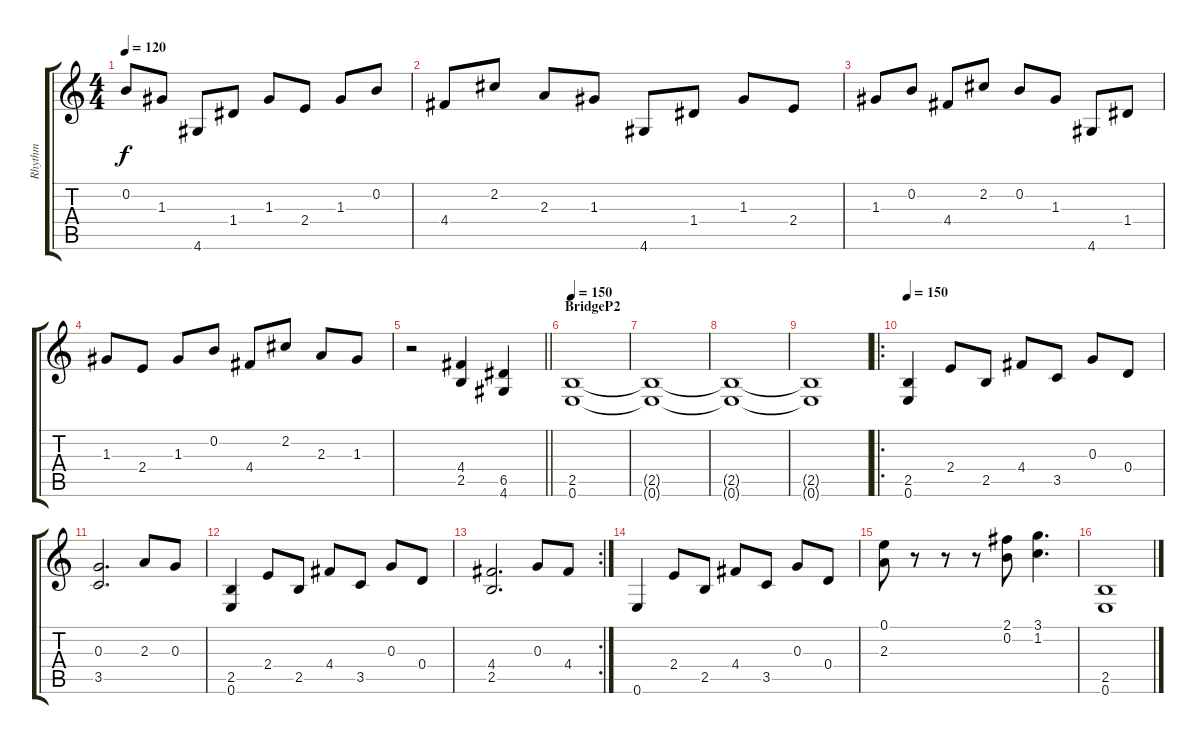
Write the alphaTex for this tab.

\track ("Rhythm" "Rhythm") {instrument distortionguitar}
\staff {score tabs}
\tuning (E4 B3 G3 D3 A2 E2) {hide}
\ts (4 4)
\tempo 120
\clef g2
\ks c
0.2.8{dy f} 1.3.8 4.6.8 1.4.8 1.3.8 2.4.8 1.3.8 0.2.8 |
4.4.8 2.2.8 2.3.8 1.3.8 4.6.8 1.4.8 1.3.8 2.4.8 |
1.3.8 0.2.8 4.4.8 2.2.8 0.2.8 1.3.8 4.6.8 1.4.8 |
1.3.8 2.4.8 1.3.8 0.2.8 4.4.8 2.2.8 2.3.8 1.3.8 |
\barLineRight lightlight
r.2 (4.4 2.5).4 (6.5 4.6).4 |
\section ("" "BridgeP2")
\tempo 150
(2.5 0.6).1 |
(2.5{t} 0.6{t}).1 |
(2.5{t} 0.6{t}).1 |
(2.5{t} 0.6{t}).1 |
\ro
\tempo 150
(2.5 0.6).4{instrument electricguitarclean} 2.4.8 2.5.8 4.4.8 3.5.8 0.3.8 0.4.8 |
(0.3 3.5).2{d} 2.3.8 0.3.8 |
(2.5 0.6).4 2.4.8 2.5.8 4.4.8 3.5.8 0.3.8 0.4.8 |
\rc 2
(4.4 2.5).2{d} 0.3.8 4.4.8 |
0.6.4 2.4.8 2.5.8 4.4.8 3.5.8 0.3.8 0.4.8 |
(0.1 2.3).8 r.8 r.8 r.8 (2.1 0.2).8 (3.1 1.2).4{d} |
(2.5 0.6).1{instrument distortionguitar}
